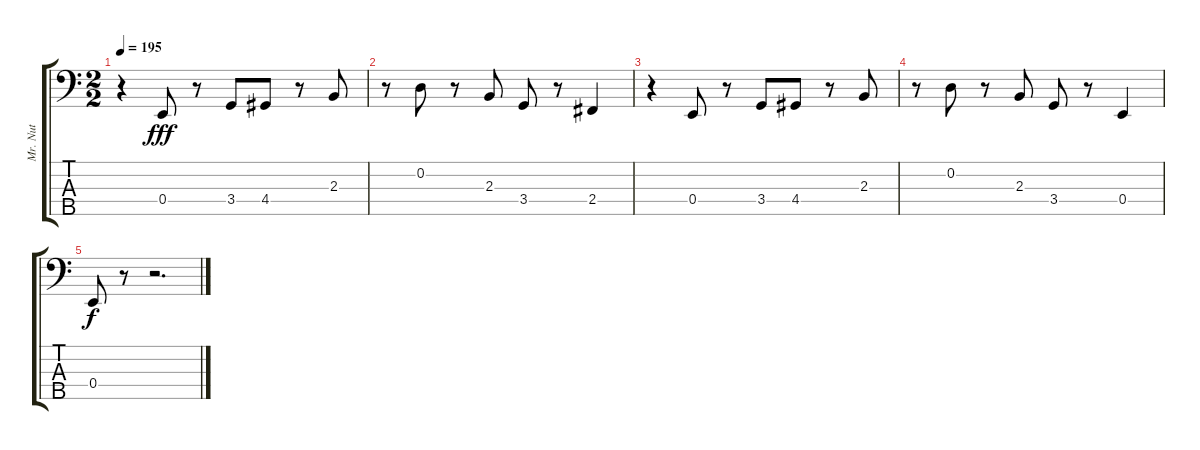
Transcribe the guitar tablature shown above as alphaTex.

\track ("Mr. Nut" "Mr. Nut") {instrument electricbassfinger}
\staff {score tabs}
\tuning (G2 D2 A1 E1 B0) {hide}
\ts (2 2)
\tempo 195
\clef f4
\ks c
r.4{dy fff} 0.4.8 r.8 3.4.8 4.4.8 r.8 2.3.8 |
r.8 0.2.8 r.8 2.3.8 3.4.8 r.8 2.4.4 |
r.4 0.4.8 r.8 3.4.8 4.4.8 r.8 2.3.8 |
r.8 0.2.8 r.8 2.3.8 3.4.8 r.8 0.4.4 |
0.4.8{dy f} r.8 r.2{d}
